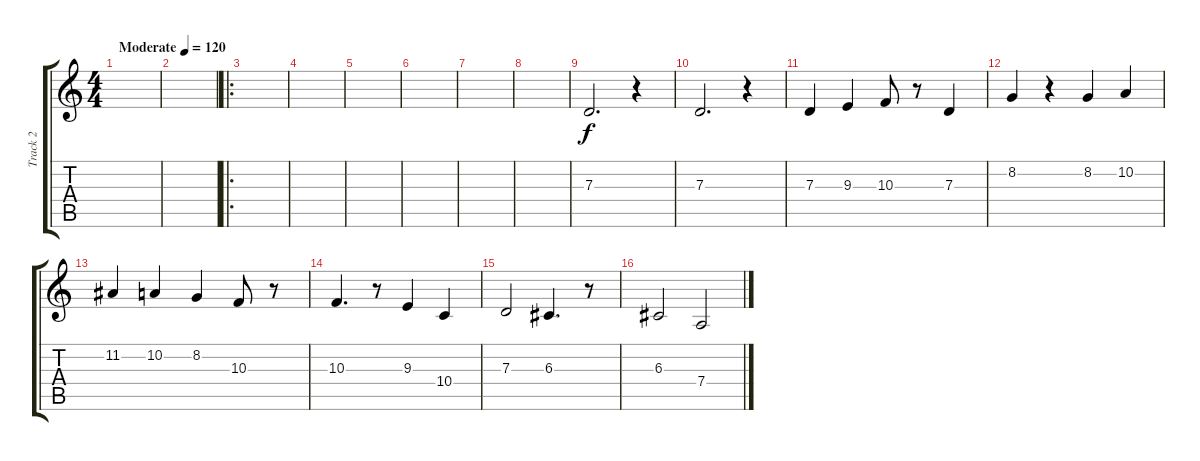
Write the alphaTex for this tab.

\track ("Track 2" "Track 2") {instrument frenchhorn}
\staff {score tabs}
\tuning (E4 B3 G3 D3 A2 E2) {hide}
\ts (4 4)
\tempo (120 "Moderate")
\clef g2
\ks c
|
|
\ro
|
|
|
|
|
|
7.3.2{d volume 13} r.4 |
7.3.2{d} r.4 |
7.3.4 9.3.4 10.3.8 r.8 7.3.4 |
8.2.4 r.4 8.2.4 10.2.4 |
11.2.4 10.2.4 8.2.4 10.3.8 r.8 |
10.3.4{d} r.8 9.3.4 10.4.4 |
7.3.2 6.3.4{d} r.8 |
6.3.2 7.4.2
